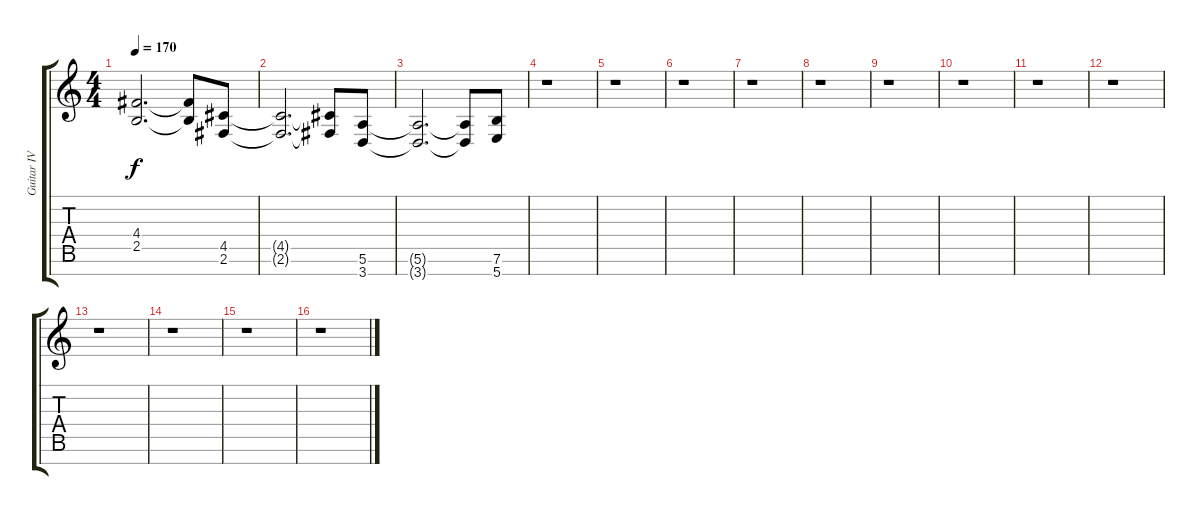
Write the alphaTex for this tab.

\track ("Guitar IV" "Guitar IV") {instrument distortionguitar}
\staff {score tabs}
\tuning (E4 B3 G3 D3 A2 E2 B1) {hide}
\ts (4 4)
\tempo 170
\clef g2
\ks c
(4.4{t} 2.5{t}).2{d dy f} (4.4{t} 2.5{t}).8 (4.5 2.6).8 |
(4.5{t} 2.6{t}).2{d} (4.5{t} 2.6{t}).8 (5.6 3.7).8 |
(5.6{t} 3.7{t}).2{d} (5.6{t} 3.7{t}).8 (7.6 5.7).8 |
r.1 |
r.1 |
r.1 |
r.1 |
r.1 |
r.1 |
r.1 |
r.1 |
r.1 |
r.1 |
r.1 |
r.1 |
r.1
